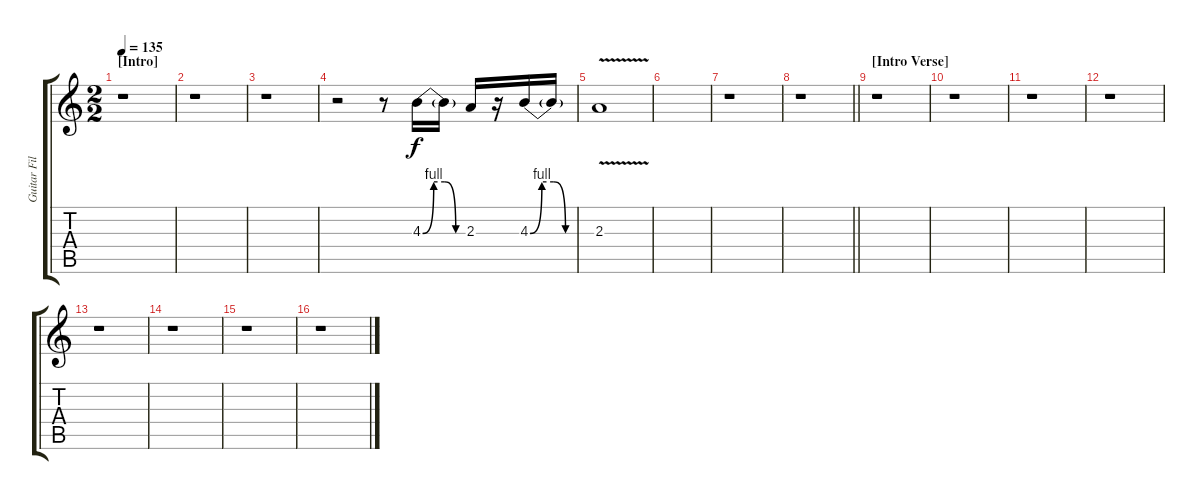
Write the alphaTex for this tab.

\track ("Guitar Fills" "Guitar Fil") {instrument distortionguitar}
\staff {score tabs}
\tuning (E4 B3 G3 D3 A2 E2) {hide}
\ts (2 2)
\section ("" "[Intro]")
\tempo 135
\tempo 120
\tempo 135
\clef g2
\ks c
r.1{dy f instrument distortionguitar} |
r.1 |
r.1 |
r.2 r.8 4.3{be (custom 0 0 15 4 30 4 45 0 60 0)}.16 4.3{t}.16 2.3.16 r.16 4.3{be (custom 0 0 15 4 30 4 45 0 60 0)}.16 4.3{t}.16 |
2.3{v}.1{volume 0} |
|
r.1 |
\barLineRight lightlight
r.1 |
\section ("" "[Intro Verse]")
r.1 |
r.1 |
r.1 |
r.1 |
r.1 |
r.1 |
r.1 |
r.1
